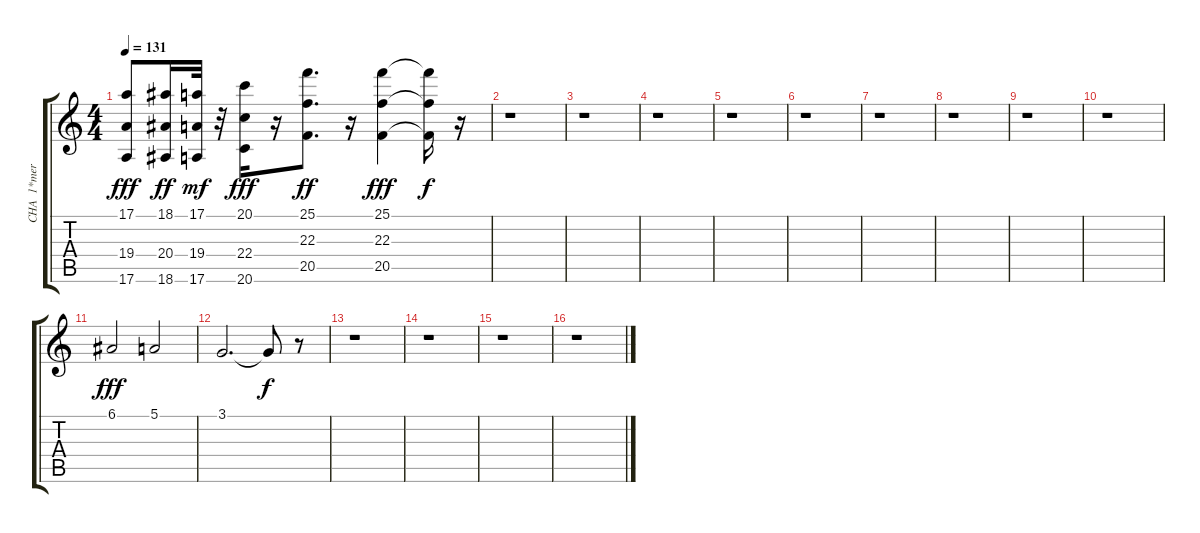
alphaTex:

\track ("CHA  1*merged" "CHA  1*mer") {instrument choiraahs}
\staff {score tabs}
\tuning (E4 B3 G3 D3 A2 E2) {hide}
\ts (4 4)
\tempo 131
\clef g2
\ks c
(17.1 19.4 17.6).8{dy fff} (18.1 20.4 18.6).16{dy ff} (17.1 19.4 17.6).32{dy mf} r.32 (20.1 22.4 20.6).16{dy fff} r.16 (25.1 22.3 20.5).8{d dy ff} r.16 (25.1 22.3 20.5).4{dy fff} (25.1{t} 22.3{t} 20.5{t}).16{dy f} r.16 |
r.1 |
r.1 |
r.1 |
r.1 |
r.1 |
r.1 |
r.1 |
r.1 |
r.1 |
6.1.2{dy fff} 5.1.2 |
3.1.2{d} 3.1{t}.8{dy f} r.8 |
r.1 |
r.1 |
r.1 |
r.1
